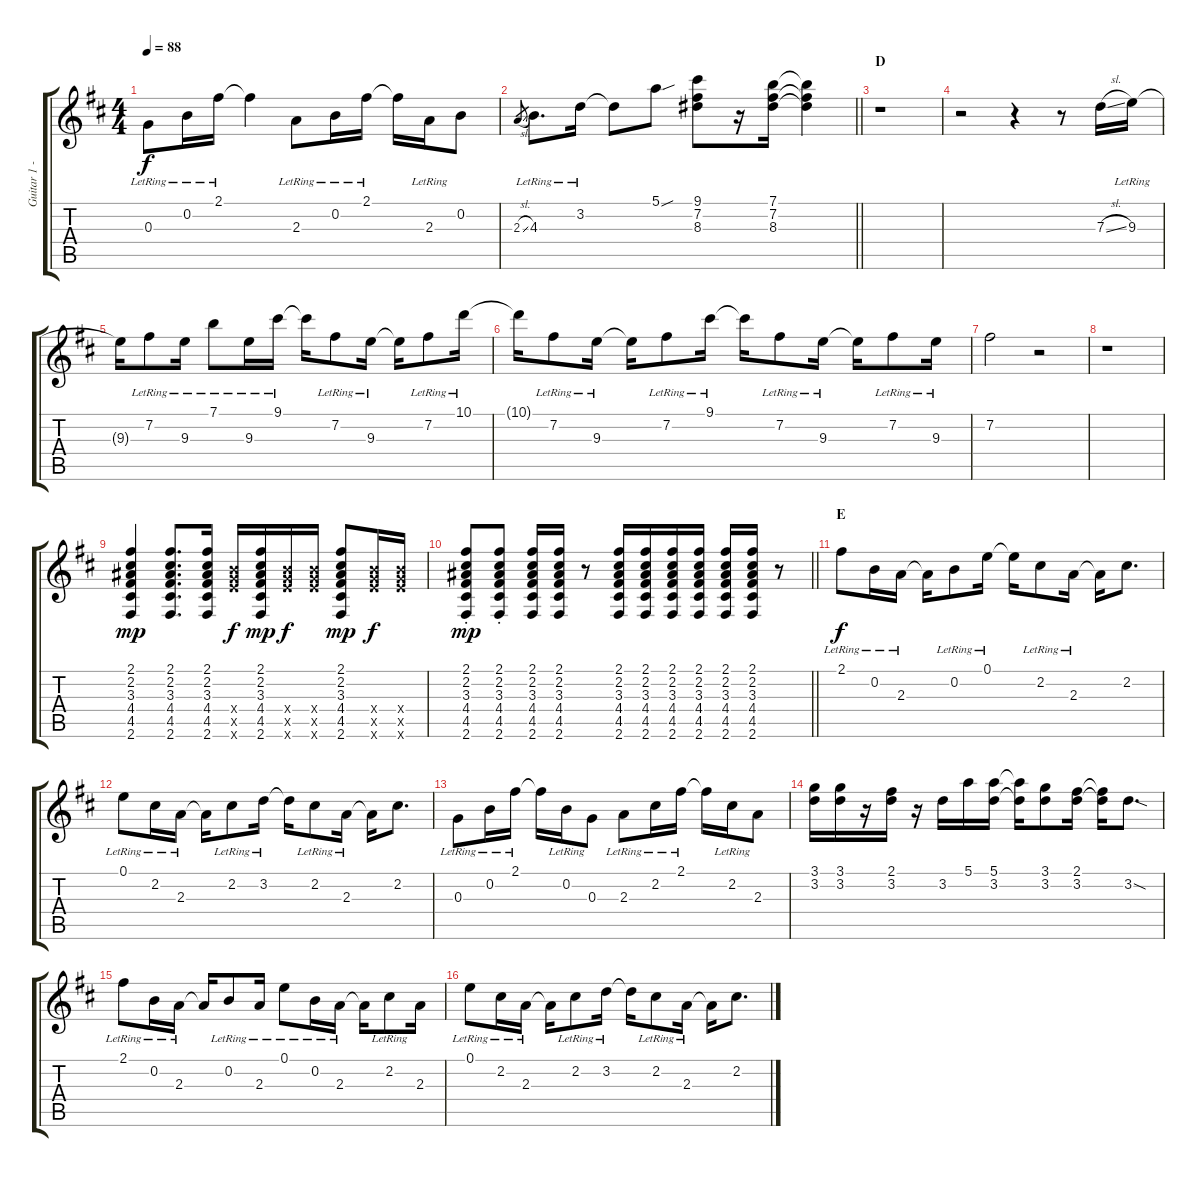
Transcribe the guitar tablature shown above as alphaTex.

\track ("Guitar 1 - Shinji" "Guitar 1 -") {instrument electricguitarclean}
\staff {score tabs}
\tuning (E4 B3 G3 D3 A2 E2) {hide}
\ts (4 4)
\tempo 88
\clef g2
\ks d
0.3{lr}.8{dy f} 0.2{lr}.16 2.1{lr}.16 2.1{t}.4 2.3{lr}.8 0.2{lr}.16 2.1{lr}.16 2.1{t}.16 2.3{lr}.16 0.2.8 |
\barLineRight lightlight
2.3{sl}.8{gr} 4.3{lr}.8{d} 3.2{lr}.16 3.2{t}.8 5.1{sou}.8 (9.1 7.2 8.3).8 r.16 (7.1 7.2 8.3).16 (7.1{t} 7.2{t} 8.3{t}).4 |
\section ("" "D")
r.1 |
r.2 r.4 r.8 7.3{sl}.16 9.3{lr}.16 |
9.3{t}.16 7.2{lr}.8 9.3{lr}.16 7.1{lr}.8 9.3{lr}.16 9.1{lr}.16 9.1{t}.16 7.2{lr}.8 9.3{lr}.16 9.3{t}.16 7.2{lr}.8 10.1{lr}.16 |
10.1{t}.16 7.2{lr}.8 9.3{lr}.16 9.3{t}.16 7.2{lr}.8 9.1{lr}.16 9.1{t}.16 7.2{lr}.8 9.3{lr}.16 9.3{t}.16 7.2{lr}.8 9.3{lr}.16 |
7.2.2 r.2 |
r.1 |
(2.1 2.2 3.3 4.4 4.5 2.6).4{dy mp balance 0 instrument overdrivenguitar} (2.1 2.2 3.3 4.4 4.5 2.6).8{d} (2.1 2.2 3.3 4.4 4.5 2.6).16 (9.4{x} 10.5{x} 12.6{x}).16{dy f} (2.1 2.2 3.3 4.4 4.5 2.6).16{dy mp} (9.4{x} 10.5{x} 12.6{x}).16{dy f} (9.4{x} 10.5{x} 12.6{x}).16 (2.1 2.2 3.3 4.4 4.5 2.6).8{dy mp} (9.4{x} 10.5{x} 12.6{x}).16{dy f} (9.4{x} 10.5{x} 12.6{x}).16 |
\barLineRight lightlight
(2.1{st} 2.2{st} 3.3{st} 4.4{st} 4.5{st} 2.6{st}).8{dy mp} (2.1{st} 2.2{st} 3.3{st} 4.4{st} 4.5{st} 2.6{st}).8 (2.1 2.2 3.3 4.4 4.5 2.6).16 (2.1 2.2 3.3 4.4 4.5 2.6).16 r.8 (2.1 2.2 3.3 4.4 4.5 2.6).16 (2.1 2.2 3.3 4.4 4.5 2.6).16 (2.1 2.2 3.3 4.4 4.5 2.6).16 (2.1 2.2 3.3 4.4 4.5 2.6).16 (2.1 2.2 3.3 4.4 4.5 2.6).16 (2.1 2.2 3.3 4.4 4.5 2.6).16 r.8 |
\section ("" "E")
2.1{lr}.8{dy f balance 8 instrument electricguitarclean} 0.2{lr}.16 2.3{lr}.16 2.3{t}.16 0.2{lr}.8 0.1{lr}.16 0.1{t}.16 2.2{lr}.8 2.3{lr}.16 2.3{t}.16 2.2.8{d} |
0.1{lr}.8 2.2{lr}.16 2.3{lr}.16 2.3{t}.16 2.2{lr}.8 3.2{lr}.16 3.2{t}.16 2.2{lr}.8 2.3{lr}.16 2.3{t}.16 2.2.8{d} |
0.3{lr}.8 0.2{lr}.16 2.1{lr}.16 2.1{t}.16 0.2{lr}.16 0.3.8 2.3{lr}.8 2.2{lr}.16 2.1{lr}.16 2.1{t}.16 2.2{lr}.16 2.3.8 |
(3.1 3.2).16 (3.1 3.2).16 r.16 (2.1 3.2).16 r.16 3.2.16 5.1.16 (5.1 3.2).16 (5.1{t} 3.2{t}).16 (3.1 3.2).8 (2.1 3.2).16 (2.1{t} 3.2{t}).16 3.2{sod}.8{d} |
2.1{lr}.8 0.2{lr}.16 2.3{lr}.16 2.3{t}.16 0.2{lr}.8 2.3{lr}.16 0.1{lr}.8 0.2{lr}.16 2.3{lr}.16 2.3{t}.16 2.2{lr}.8 2.3.16 |
0.1{lr}.8 2.2{lr}.16 2.3{lr}.16 2.3{t}.16 2.2{lr}.8 3.2{lr}.16 3.2{t}.16 2.2{lr}.8 2.3{lr}.16 2.3{t}.16 2.2.8{d}
